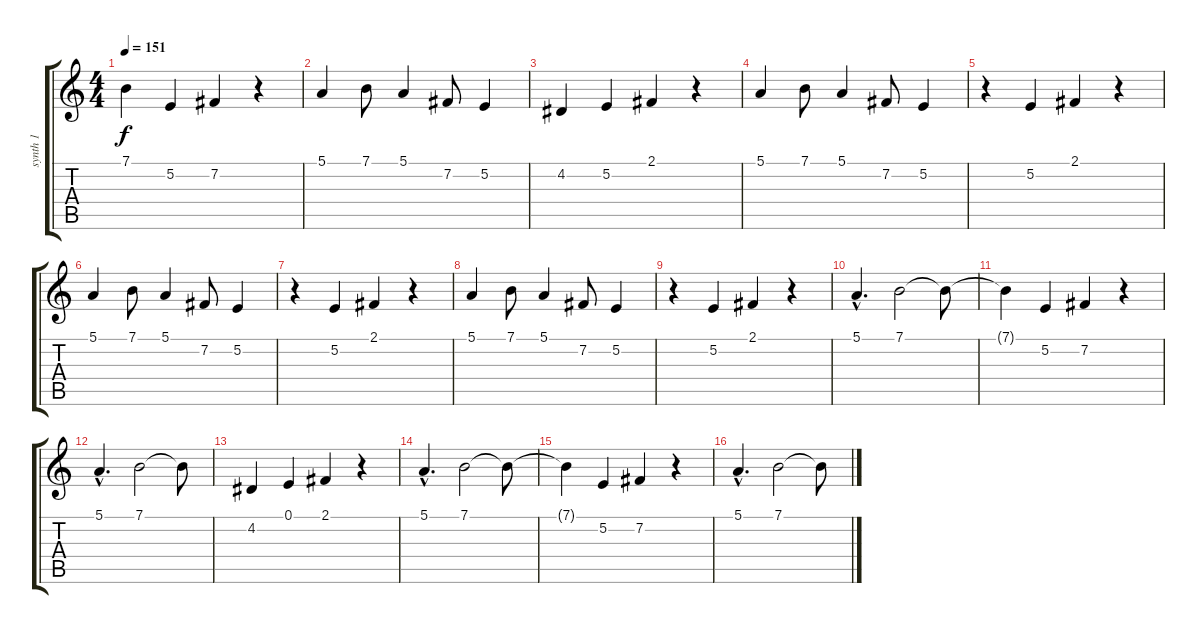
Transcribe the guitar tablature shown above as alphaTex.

\track ("synth 1" "synth 1") {instrument synthstrings1}
\staff {score tabs}
\tuning (E4 B3 G3 D3 A2 E2) {hide}
\ts (4 4)
\tempo 151
\clef g2
\ks c
7.1{t}.4{dy f} 5.2.4 7.2.4 r.4 |
5.1.4 7.1.8 5.1.4 7.2.8 5.2.4 |
4.2.4 5.2.4 2.1.4 r.4 |
5.1.4 7.1.8 5.1.4 7.2.8 5.2.4 |
r.4 5.2.4 2.1.4 r.4 |
5.1.4 7.1.8 5.1.4 7.2.8 5.2.4 |
r.4 5.2.4 2.1.4 r.4 |
5.1.4 7.1.8 5.1.4 7.2.8 5.2.4 |
r.4 5.2.4 2.1.4 r.4 |
5.1{hac}.4{d} 7.1.2 7.1{t}.8 |
7.1{t}.4 5.2.4 7.2.4 r.4 |
5.1{hac}.4{d} 7.1.2 7.1{t}.8 |
4.2.4 0.1.4 2.1.4 r.4 |
5.1{hac}.4{d} 7.1.2 7.1{t}.8 |
7.1{t}.4 5.2.4 7.2.4 r.4 |
5.1{hac}.4{d} 7.1.2 7.1{t}.8
